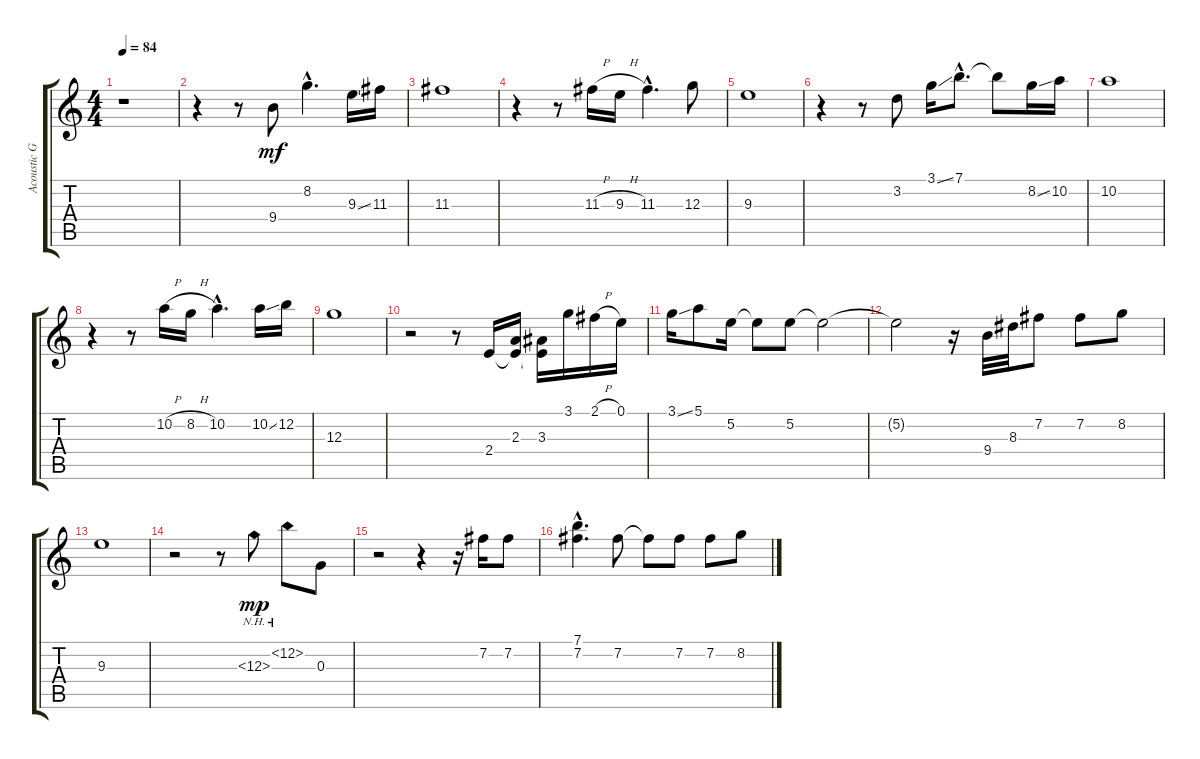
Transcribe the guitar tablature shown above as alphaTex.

\track ("Acoustic Guitar" "Acoustic G") {instrument acousticguitarnylon}
\staff {score tabs}
\tuning (E4 B3 G3 D3 A2 E2) {hide}
\ts (4 4)
\tempo 84
\clef g2
\ks c
r.1{dy mf instrument acousticguitarnylon} |
r.4 r.8 9.4.8 8.2{hac}.4{d} 9.3{ss}.16 11.3.16 |
11.3.1 |
r.4 r.8 11.3{h}.16 9.3{h}.16 11.3{hac}.4{d} 12.3.8 |
9.3.1 |
r.4 r.8 3.2.8 3.1{ss}.16 7.1{hac}.8{d} 7.1{t}.8 8.2{ss}.16 10.2.16 |
10.2.1 |
r.4 r.8 10.2{h}.16 8.2{h}.16 10.2{hac}.4{d} 10.2{ss}.16 12.2.16 |
12.3.1 |
r.2 r.8 2.4.16 (2.3 2.4{t}).16 (3.3 2.4{t}).16 3.1.16 2.1{h}.16 0.1.16 |
3.1{ss}.16 5.1.8 5.2.16 5.2{t}.8 5.2.8 5.2{t}.2 |
5.2{t}.2 r.16 9.4.32 8.3.32 7.2.8 7.2.8 8.2.8 |
9.3.1 |
r.2 r.8 12.3{nh}.8{dy mp} 12.2{nh}.8 0.3.8 |
r.2 r.4 r.16 7.2.16 7.2.8 |
(7.1{hac} 7.2{hac}).4{d} 7.2.8 7.2{t}.8 7.2.8 7.2.8 8.2.8
